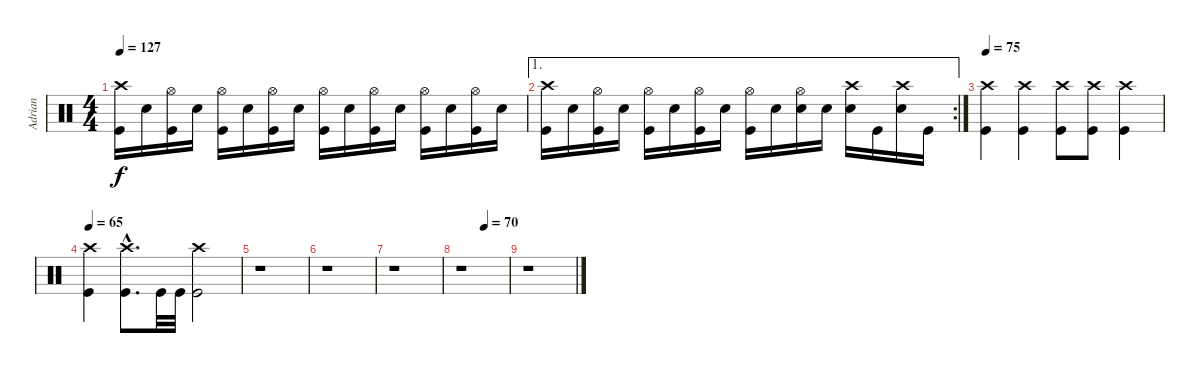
\track ("Adrian" "Adrian") {instrument percussion}
\staff {score}
\articulation defaults
\ts (4 4)
\tempo 127
\clef neutral
\ks c
("Crash high (hit)" "Kick (hit)").16{dy f} "Electric Snare (hit)".16 ("Hi-Hat (open)" "Kick (hit)").16 "Electric Snare (hit)".16 ("Hi-Hat (open)" "Kick (hit)").16 "Electric Snare (hit)".16 ("Hi-Hat (open)" "Kick (hit)").16 "Electric Snare (hit)".16 ("Hi-Hat (open)" "Kick (hit)").16 "Electric Snare (hit)".16 ("Hi-Hat (open)" "Kick (hit)").16 "Electric Snare (hit)".16 ("Hi-Hat (open)" "Kick (hit)").16 "Electric Snare (hit)".16 ("Hi-Hat (open)" "Kick (hit)").16 "Electric Snare (hit)".16 |
\ae 1
\rc 2
("Crash high (hit)" "Kick (hit)").16 "Electric Snare (hit)".16 ("Hi-Hat (open)" "Kick (hit)").16 "Electric Snare (hit)".16 ("Hi-Hat (open)" "Kick (hit)").16 "Electric Snare (hit)".16 ("Hi-Hat (open)" "Kick (hit)").16 "Electric Snare (hit)".16 ("Hi-Hat (open)" "Kick (hit)").16 "Electric Snare (hit)".16 ("Hi-Hat (open)" "Electric Snare (hit)").16 "Electric Snare (hit)".16 ("Crash high (hit)" "Electric Snare (hit)").16 "Kick (hit)".16 ("Crash high (hit)" "Electric Snare (hit)").16 "Kick (hit)".16 |
\tempo 75
("Crash high (hit)" "Kick (hit)").4 ("Crash high (hit)" "Kick (hit)").4 ("Crash high (hit)" "Kick (hit)").8 ("Crash high (hit)" "Kick (hit)").8 ("Crash high (hit)" "Kick (hit)").4 |
\tempo 65
("Crash high (hit)" "Kick (hit)").4 ("Crash high (hit)"{hac} "Kick (hit)"{hac}).8{d} "Kick (hit)".32 "Kick (hit)".32 ("Crash high (hit)" "Kick (hit)").2 |
r.1 |
r.1 |
r.1 |
\tempo (70 0.5)
r.1 |
r.1
